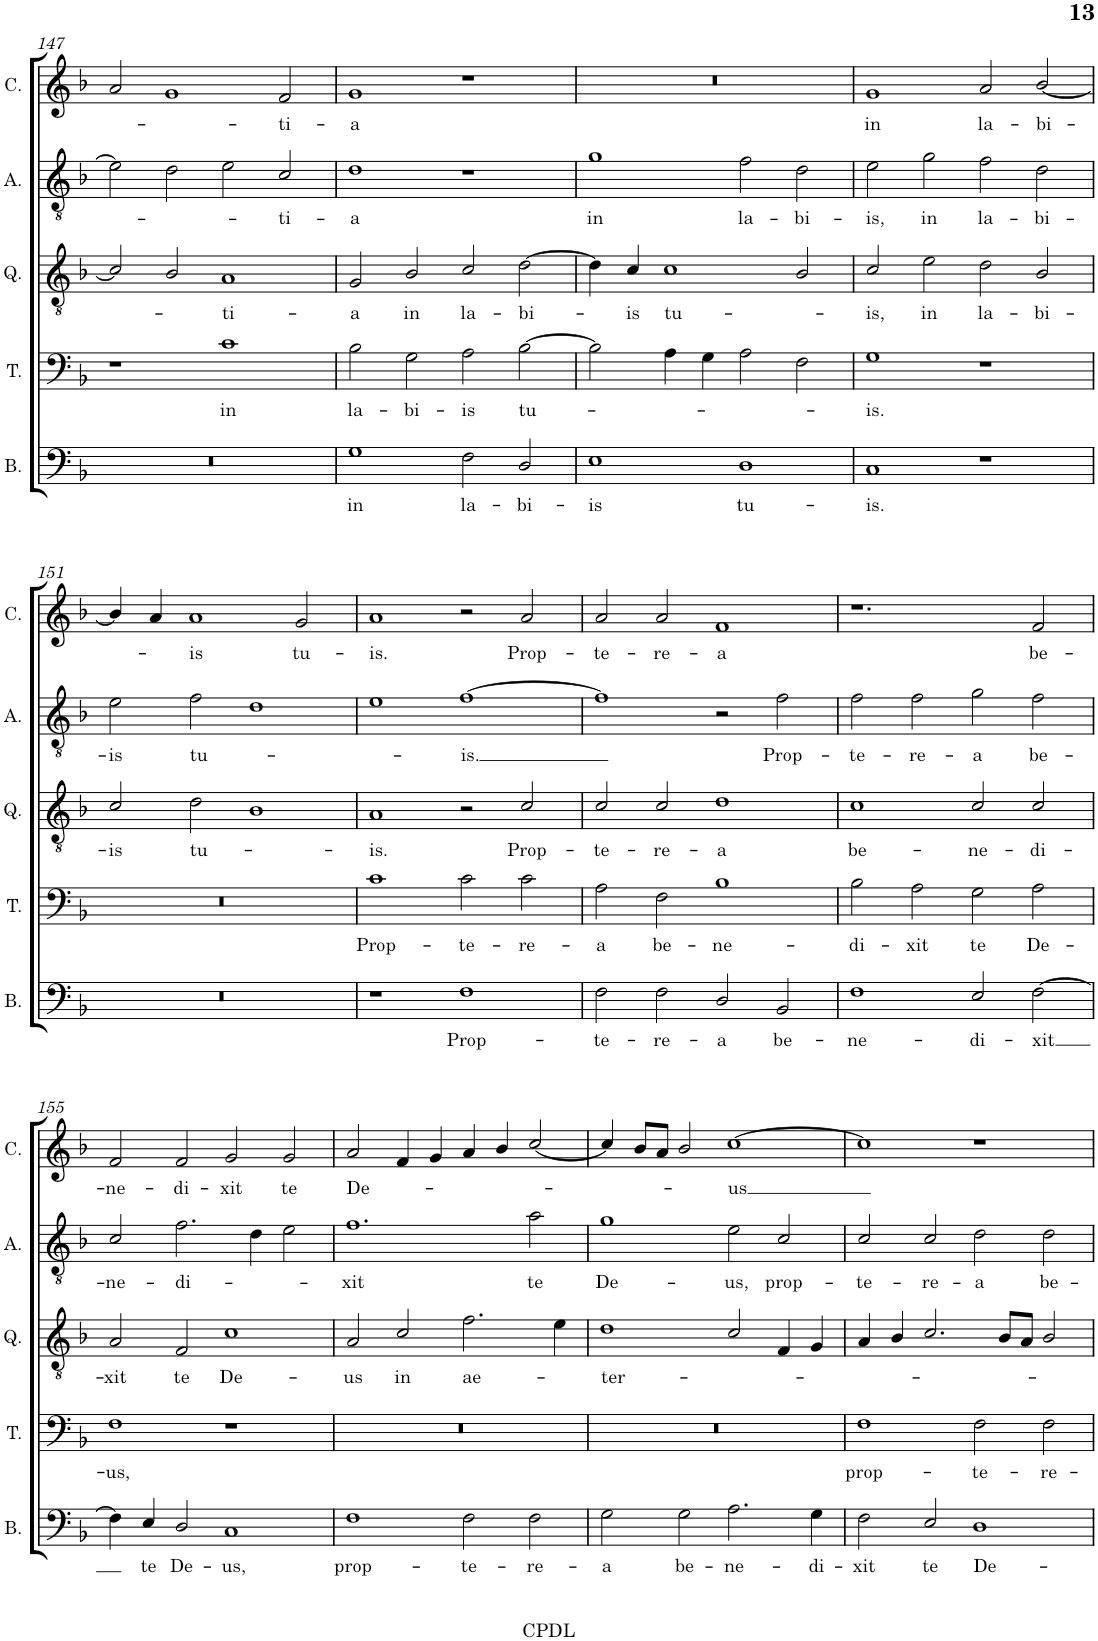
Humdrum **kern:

**kern	**text	**kern	**text	**kern	**text	**kern	**text	**kern	**text
*part5	*part5	*part4	*part4	*part3	*part3	*part2	*part2	*part1	*part1
*staff5	*staff5	*staff4	*staff4	*staff3	*staff3	*staff2	*staff2	*staff1	*staff1
*I"Bassus (F3)	*	*I"Tenor (C4)	*	*I"Quintus (C3)	*	*I"Altus (C2)	*	*I"Cantus (G2)	*
*I'B.	*	*I'T.	*	*I'Q.	*	*I'A.	*	*I'C.	*
!!LO:PB:g=z
*clefF4	*	*clefF4	*	*clefGv2	*	*clefGv2	*	*clefG2	*
*	*	*Trd7c12	*	*Trd7c12	*	*Trd7c12	*	*	*
*k[b-]	*	*k[b-]	*	*k[b-]	*	*k[b-]	*	*k[b-]	*
*F:	*	*F:	*	*F:	*	*F:	*	*F:	*
*M2/1	*	*M2/1	*	*M2/1	*	*M2/1	*	*M2/1	*
=147	=147	=147	=147	=147	=147	=147	=147	=147	=147
0r	.	1r	.	2c/]	.	2e\]	.	2a/	.
.	.	.	.	2B-/	.	2d\	.	1g	.
!	!	!	!LO:LY:b	!	!LO:LY:b	!	!	!	!
.	.	1c	in	1A	-ti-	2e\	.	.	.
!	!	!	!	!	!	!	!LO:LY:b	!	!LO:LY:b
.	.	.	.	.	.	2c/	-ti-	2f/	-ti-
=148	=148	=148	=148	=148	=148	=148	=148	=148	=148
!	!LO:LY:b	!	!LO:LY:b	!	!LO:LY:b	!	!LO:LY:b	!	!LO:LY:b
1G	in	2B-\	la-	2G/	-a	1d	-a	1g	-a
!	!	!	!LO:LY:b	!	!LO:LY:b	!	!	!	!
.	.	2G\	-bi-	2B-/	in	.	.	.	.
!	!LO:LY:b	!	!LO:LY:b	!	!LO:LY:b	!	!	!	!
2F\	la-	2A\	-is	2c/	la-	1r	.	1r	.
!	!LO:LY:b	!	!LO:LY:b	!	!LO:LY:b	!	!	!	!
2D/	-bi-	[2B-\	tu-	[2d\	-bi-	.	.	.	.
=149	=149	=149	=149	=149	=149	=149	=149	=149	=149
!	!LO:LY:b	!	!	!	!	!	!LO:LY:b	!	!
1E	-is	2B-\]	.	4d\]	.	1g	in	0r	.
!	!	!	!	!	!LO:LY:b	!	!	!	!
.	.	.	.	4c/	-is	.	.	.	.
!	!	!	!	!	!LO:LY:b	!	!	!	!
.	.	4A\	.	1c	tu-	.	.	.	.
.	.	4G\	.	.	.	.	.	.	.
!	!LO:LY:b	!	!	!	!	!	!LO:LY:b	!	!
1D	tu-	2A\	.	.	.	2f\	la-	.	.
!	!	!	!	!	!	!	!LO:LY:b	!	!
.	.	2F\	.	2B-/	.	2d\	-bi-	.	.
=150	=150	=150	=150	=150	=150	=150	=150	=150	=150
!	!LO:LY:b	!	!LO:LY:b	!	!LO:LY:b	!	!LO:LY:b	!	!LO:LY:b
1C	-is.	1G	-is.	2c/	-is,	2e\	-is,	1g	in
!	!	!	!	!	!LO:LY:b	!	!LO:LY:b	!	!
.	.	.	.	2e\	in	2g\	in	.	.
!	!	!	!	!	!LO:LY:b	!	!LO:LY:b	!	!LO:LY:b
1r	.	1r	.	2d\	la-	2f\	la-	2a/	la-
!	!	!	!	!	!LO:LY:b	!	!LO:LY:b	!	!LO:LY:b
.	.	.	.	2B-/	-bi-	2d\	-bi-	[2b-/	-bi-
!!LO:LB:g=z
=151	=151	=151	=151	=151	=151	=151	=151	=151	=151
!	!	!	!	!	!LO:LY:b	!	!LO:LY:b	!	!
0r	.	0r	.	2c/	-is	2e\	-is	4b-/]	.
.	.	.	.	.	.	.	.	4a/	.
!	!	!	!	!	!LO:LY:b	!	!LO:LY:b	!	!LO:LY:b
.	.	.	.	2d\	tu-	2f\	tu-	1a	-is
.	.	.	.	1B-	.	1d	.	.	.
!	!	!	!	!	!	!	!	!	!LO:LY:b
.	.	.	.	.	.	.	.	2g/	tu-
=152	=152	=152	=152	=152	=152	=152	=152	=152	=152
!	!	!	!LO:LY:b	!	!LO:LY:b	!	!	!	!LO:LY:b
1r	.	1c	Prop-	1A	-is.	1e	.	1a	-is.
!	!LO:LY:b	!	!LO:LY:b	!	!	!	!LO:LY:b	!	!
1F	Prop-	2c\	-te-	2r	.	[1f	-is.	2r	.
!	!	!	!LO:LY:b	!	!LO:LY:b	!	!	!	!LO:LY:b
.	.	2c\	-re-	2c/	Prop-	.	.	2a/	Prop-
=153	=153	=153	=153	=153	=153	=153	=153	=153	=153
!	!LO:LY:b	!	!LO:LY:b	!	!LO:LY:b	!	!	!	!LO:LY:b
2F\	-te-	2A\	-a	2c/	-te-	1f]	.	2a/	-te-
!	!LO:LY:b	!	!LO:LY:b	!	!LO:LY:b	!	!	!	!LO:LY:b
2F\	-re-	2F\	be-	2c/	-re-	.	.	2a/	-re-
!	!LO:LY:b	!	!LO:LY:b	!	!LO:LY:b	!	!	!	!LO:LY:b
2D/	-a	1B-	-ne-	1d	-a	2r	.	1f	-a
!	!LO:LY:b	!	!	!	!	!	!LO:LY:b	!	!
2BB-/	be-	.	.	.	.	2f\	Prop-	.	.
=154	=154	=154	=154	=154	=154	=154	=154	=154	=154
!	!LO:LY:b	!	!LO:LY:b	!	!LO:LY:b	!	!LO:LY:b	!	!
1F	-ne-	2B-\	-di-	1c	be-	2f\	-te-	1.r	.
!	!	!	!LO:LY:b	!	!	!	!LO:LY:b	!	!
.	.	2A\	-xit	.	.	2f\	-re-	.	.
!	!LO:LY:b	!	!LO:LY:b	!	!LO:LY:b	!	!LO:LY:b	!	!
2E/	-di-	2G\	te	2c/	-ne-	2g\	-a	.	.
!	!LO:LY:b	!	!LO:LY:b	!	!LO:LY:b	!	!LO:LY:b	!	!LO:LY:b
[2F\	-xit	2A\	De-	2c/	-di-	2f\	be-	2f/	be-
!!LO:LB:g=z
=155	=155	=155	=155	=155	=155	=155	=155	=155	=155
!	!	!	!LO:LY:b	!	!LO:LY:b	!	!LO:LY:b	!	!LO:LY:b
4F\]	.	1F	-us,	2A/	-xit	2c/	-ne-	2f/	-ne-
!	!LO:LY:b	!	!	!	!	!	!	!	!
4E/	te	.	.	.	.	.	.	.	.
!	!LO:LY:b	!	!	!	!LO:LY:b	!	!LO:LY:b	!	!LO:LY:b
2D/	De-	.	.	2F/	te	2.f\	-di-	2f/	-di-
!	!LO:LY:b	!	!	!	!LO:LY:b	!	!	!	!LO:LY:b
1C	-us,	1r	.	1c	De-	.	.	2g/	-xit
.	.	.	.	.	.	4d\	.	.	.
!	!	!	!	!	!	!	!	!	!LO:LY:b
.	.	.	.	.	.	2e\	.	2g/	te
=156	=156	=156	=156	=156	=156	=156	=156	=156	=156
!	!LO:LY:b	!	!	!	!LO:LY:b	!	!LO:LY:b	!	!LO:LY:b
1F	prop-	0r	.	2A/	-us	1.f	-xit	2a/	De-
!	!	!	!	!	!LO:LY:b	!	!	!	!
.	.	.	.	2c/	in	.	.	4f/	.
.	.	.	.	.	.	.	.	4g/	.
!	!LO:LY:b	!	!	!	!LO:LY:b	!	!	!	!
2F\	-te-	.	.	2.f\	ae-	.	.	4a/	.
.	.	.	.	.	.	.	.	4b-/	.
!	!LO:LY:b	!	!	!	!	!	!LO:LY:b	!	!
2F\	-re-	.	.	.	.	2a\	te	[2cc/	.
.	.	.	.	4e\	.	.	.	.	.
=157	=157	=157	=157	=157	=157	=157	=157	=157	=157
!	!LO:LY:b	!	!	!	!LO:LY:b	!	!LO:LY:b	!	!
2G\	-a	0r	.	1d	-ter-	1g	De-	4cc/]	.
.	.	.	.	.	.	.	.	8b-/L	.
.	.	.	.	.	.	.	.	8a/J	.
!	!LO:LY:b	!	!	!	!	!	!	!	!
2G\	be-	.	.	.	.	.	.	2b-/	.
!	!LO:LY:b	!	!	!	!	!	!LO:LY:b	!	!LO:LY:b
2.A\	-ne-	.	.	2c/	.	2e\	-us,	[1cc	-us
!	!	!	!	!	!	!	!LO:LY:b	!	!
.	.	.	.	4F/	.	2c/	prop-	.	.
!	!LO:LY:b	!	!	!	!	!	!	!	!
4G\	-di-	.	.	4G/	.	.	.	.	.
=158	=158	=158	=158	=158	=158	=158	=158	=158	=158
!	!LO:LY:b	!	!LO:LY:b	!	!	!	!LO:LY:b	!	!
2F\	-xit	1F	prop-	4A/	.	2c/	-te-	1cc]	.
.	.	.	.	4B-/	.	.	.	.	.
!	!LO:LY:b	!	!	!	!	!	!LO:LY:b	!	!
2E/	te	.	.	2.c/	.	2c/	-re-	.	.
!	!LO:LY:b	!	!LO:LY:b	!	!	!	!LO:LY:b	!	!
1D	De-	2F\	-te-	.	.	2d\	-a	1r	.
.	.	.	.	8B-/L	.	.	.	.	.
.	.	.	.	8A/J	.	.	.	.	.
!	!	!	!LO:LY:b	!	!	!	!LO:LY:b	!	!
.	.	2F\	-re-	2B-/	.	2d\	be-	.	.
=	=	=	=	=	=	=	=	=	=
*-	*-	*-	*-	*-	*-	*-	*-	*-	*-
